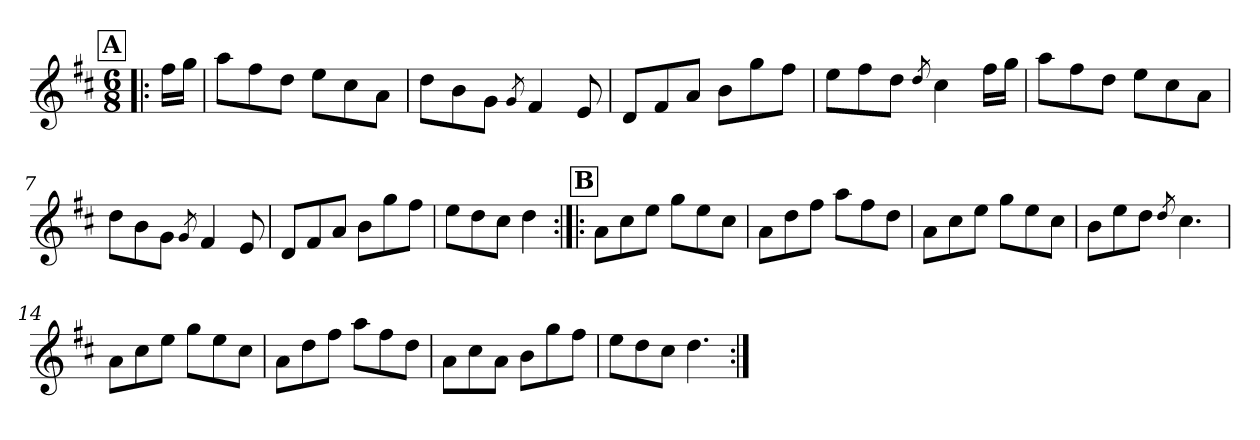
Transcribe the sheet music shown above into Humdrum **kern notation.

**kern
*part1
*staff1
*clefG2
*k[f#c#]
*D:
*M6/8
*MM168
!!LO:REH:place=s1:a:B:fs=14:t=A
=1!|:
16ff#\LL
16gg\JJ
=2
8aa\L
8ff#\
8dd\J
8ee\L
8cc#\
8a\J
=3
8dd\L
8b\
8g\J
8qg/
4f#/
8e/
=4
8d/L
8f#/
8a/J
8b\L
8gg\
8ff#\J
=5
8ee\L
8ff#\
8dd\J
8qdd/
4cc#\
16ff#\LL
16gg\JJ
=6
8aa\L
8ff#\
8dd\J
8ee\L
8cc#\
8a\J
=7
8dd\L
8b\
8g\J
8qg/
4f#/
8e/
!!LO:LB:g=z
=8
8d/L
8f#/
8a/J
8b\L
8gg\
8ff#\J
=9
8ee\L
8dd\
8cc#\J
4dd\
!!LO:REH:place=s1:a:B:fs=14:t=B
=10:|!|:
8a\L
8cc#\
8ee\J
8gg\L
8ee\
8cc#\J
=11
8a\L
8dd\
8ff#\J
8aa\L
8ff#\
8dd\J
=12
8a\L
8cc#\
8ee\J
8gg\L
8ee\
8cc#\J
=13
8b\L
8ee\
8dd\J
8qdd/
4.cc#\
=14
8a\L
8cc#\
8ee\J
8gg\L
8ee\
8cc#\J
!!LO:LB:g=z
=15
8a\L
8dd\
8ff#\J
8aa\L
8ff#\
8dd\J
=16
8a\L
8cc#\
8a\J
8b\L
8gg\
8ff#\J
=17
8ee\L
8dd\
8cc#\J
4.dd\
=:|!
*-
